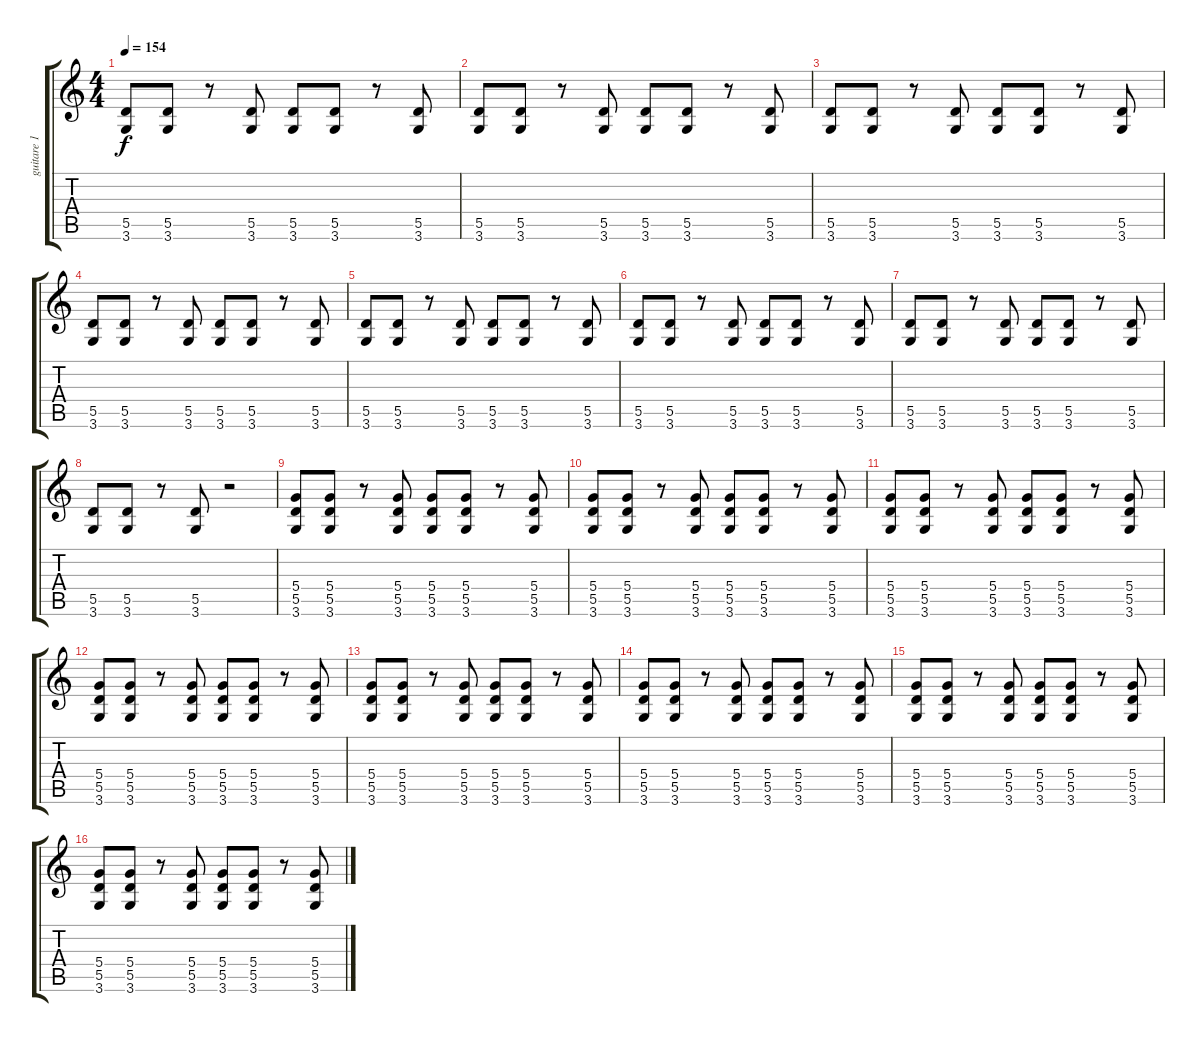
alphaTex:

\track ("guitare 1" "guitare 1") {instrument overdrivenguitar}
\staff {score tabs}
\tuning (E4 B3 G3 D3 A2 E2) {hide}
\ts (4 4)
\tempo 154
\clef g2
\ks c
(5.5 3.6).8{dy f instrument electricguitarmuted} (5.5 3.6).8 r.8 (5.5 3.6).8 (5.5 3.6).8 (5.5 3.6).8 r.8 (5.5 3.6).8 |
(5.5 3.6).8 (5.5 3.6).8 r.8 (5.5 3.6).8 (5.5 3.6).8 (5.5 3.6).8 r.8 (5.5 3.6).8 |
(5.5 3.6).8 (5.5 3.6).8 r.8 (5.5 3.6).8 (5.5 3.6).8 (5.5 3.6).8 r.8 (5.5 3.6).8 |
(5.5 3.6).8 (5.5 3.6).8 r.8 (5.5 3.6).8 (5.5 3.6).8 (5.5 3.6).8 r.8 (5.5 3.6).8 |
(5.5 3.6).8{instrument electricguitarmuted} (5.5 3.6).8 r.8 (5.5 3.6).8 (5.5 3.6).8 (5.5 3.6).8 r.8 (5.5 3.6).8 |
(5.5 3.6).8 (5.5 3.6).8 r.8 (5.5 3.6).8 (5.5 3.6).8 (5.5 3.6).8 r.8 (5.5 3.6).8 |
(5.5 3.6).8 (5.5 3.6).8 r.8 (5.5 3.6).8 (5.5 3.6).8 (5.5 3.6).8 r.8 (5.5 3.6).8 |
(5.5 3.6).8 (5.5 3.6).8 r.8 (5.5 3.6).8 r.2 |
(5.4 5.5 3.6).8 (5.4 5.5 3.6).8 r.8 (5.4 5.5 3.6).8 (5.4 5.5 3.6).8 (5.4 5.5 3.6).8 r.8 (5.4 5.5 3.6).8 |
(5.4 5.5 3.6).8 (5.4 5.5 3.6).8 r.8 (5.4 5.5 3.6).8 (5.4 5.5 3.6).8 (5.4 5.5 3.6).8 r.8 (5.4 5.5 3.6).8 |
(5.4 5.5 3.6).8 (5.4 5.5 3.6).8 r.8 (5.4 5.5 3.6).8 (5.4 5.5 3.6).8 (5.4 5.5 3.6).8 r.8 (5.4 5.5 3.6).8 |
(5.4 5.5 3.6).8 (5.4 5.5 3.6).8 r.8 (5.4 5.5 3.6).8 (5.4 5.5 3.6).8 (5.4 5.5 3.6).8 r.8 (5.4 5.5 3.6).8 |
(5.4 5.5 3.6).8 (5.4 5.5 3.6).8 r.8 (5.4 5.5 3.6).8 (5.4 5.5 3.6).8 (5.4 5.5 3.6).8 r.8 (5.4 5.5 3.6).8 |
(5.4 5.5 3.6).8 (5.4 5.5 3.6).8 r.8 (5.4 5.5 3.6).8 (5.4 5.5 3.6).8 (5.4 5.5 3.6).8 r.8 (5.4 5.5 3.6).8 |
(5.4 5.5 3.6).8 (5.4 5.5 3.6).8 r.8 (5.4 5.5 3.6).8 (5.4 5.5 3.6).8 (5.4 5.5 3.6).8 r.8 (5.4 5.5 3.6).8 |
(5.4 5.5 3.6).8 (5.4 5.5 3.6).8 r.8 (5.4 5.5 3.6).8 (5.4 5.5 3.6).8 (5.4 5.5 3.6).8 r.8 (5.4 5.5 3.6).8
